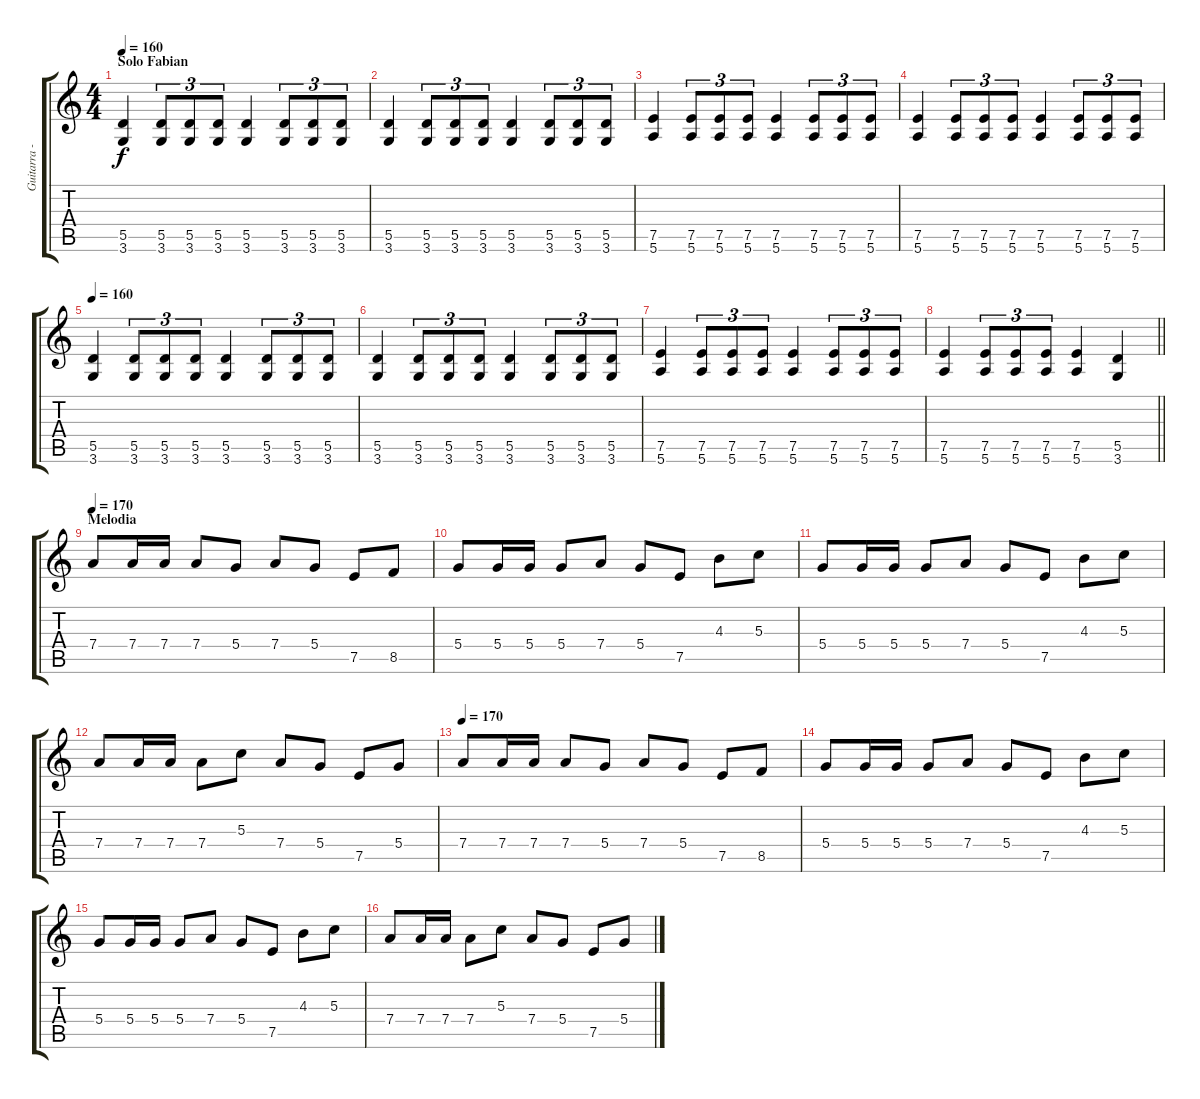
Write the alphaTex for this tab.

\track ("Guitarra - Fabiel" "Guitarra -") {instrument distortionguitar}
\staff {score tabs}
\tuning (E4 B3 G3 D3 A2 E2) {hide}
\ts (4 4)
\section ("" "Solo Fabian")
\tempo 160
\clef g2
\ks c
(5.5 3.6).4{dy f} (5.5 3.6).8{tu (3 2)} (5.5 3.6).8{tu (3 2)} (5.5 3.6).8{tu (3 2)} (5.5 3.6).4 (5.5 3.6).8{tu (3 2)} (5.5 3.6).8{tu (3 2)} (5.5 3.6).8{tu (3 2)} |
(5.5 3.6).4 (5.5 3.6).8{tu (3 2)} (5.5 3.6).8{tu (3 2)} (5.5 3.6).8{tu (3 2)} (5.5 3.6).4 (5.5 3.6).8{tu (3 2)} (5.5 3.6).8{tu (3 2)} (5.5 3.6).8{tu (3 2)} |
(7.5 5.6).4 (7.5 5.6).8{tu (3 2)} (7.5 5.6).8{tu (3 2)} (7.5 5.6).8{tu (3 2)} (7.5 5.6).4 (7.5 5.6).8{tu (3 2)} (7.5 5.6).8{tu (3 2)} (7.5 5.6).8{tu (3 2)} |
(7.5 5.6).4 (7.5 5.6).8{tu (3 2)} (7.5 5.6).8{tu (3 2)} (7.5 5.6).8{tu (3 2)} (7.5 5.6).4 (7.5 5.6).8{tu (3 2)} (7.5 5.6).8{tu (3 2)} (7.5 5.6).8{tu (3 2)} |
\tempo 160
(5.5 3.6).4 (5.5 3.6).8{tu (3 2)} (5.5 3.6).8{tu (3 2)} (5.5 3.6).8{tu (3 2)} (5.5 3.6).4 (5.5 3.6).8{tu (3 2)} (5.5 3.6).8{tu (3 2)} (5.5 3.6).8{tu (3 2)} |
(5.5 3.6).4 (5.5 3.6).8{tu (3 2)} (5.5 3.6).8{tu (3 2)} (5.5 3.6).8{tu (3 2)} (5.5 3.6).4 (5.5 3.6).8{tu (3 2)} (5.5 3.6).8{tu (3 2)} (5.5 3.6).8{tu (3 2)} |
(7.5 5.6).4 (7.5 5.6).8{tu (3 2)} (7.5 5.6).8{tu (3 2)} (7.5 5.6).8{tu (3 2)} (7.5 5.6).4 (7.5 5.6).8{tu (3 2)} (7.5 5.6).8{tu (3 2)} (7.5 5.6).8{tu (3 2)} |
\barLineRight lightlight
(7.5 5.6).4 (7.5 5.6).8{tu (3 2)} (7.5 5.6).8{tu (3 2)} (7.5 5.6).8{tu (3 2)} (7.5 5.6).4 (5.5 3.6).4 |
\section ("" "Melodia")
\tempo 170
7.4.8 7.4.16 7.4.16 7.4.8 5.4.8 7.4.8 5.4.8 7.5.8 8.5.8 |
5.4.8 5.4.16 5.4.16 5.4.8 7.4.8 5.4.8 7.5.8 4.3.8 5.3.8 |
5.4.8 5.4.16 5.4.16 5.4.8 7.4.8 5.4.8 7.5.8 4.3.8 5.3.8 |
7.4.8 7.4.16 7.4.16 7.4.8 5.3.8 7.4.8 5.4.8 7.5.8 5.4.8 |
\tempo 170
7.4.8 7.4.16 7.4.16 7.4.8 5.4.8 7.4.8 5.4.8 7.5.8 8.5.8 |
5.4.8 5.4.16 5.4.16 5.4.8 7.4.8 5.4.8 7.5.8 4.3.8 5.3.8 |
5.4.8 5.4.16 5.4.16 5.4.8 7.4.8 5.4.8 7.5.8 4.3.8 5.3.8 |
7.4.8 7.4.16 7.4.16 7.4.8 5.3.8 7.4.8 5.4.8 7.5.8 5.4.8
